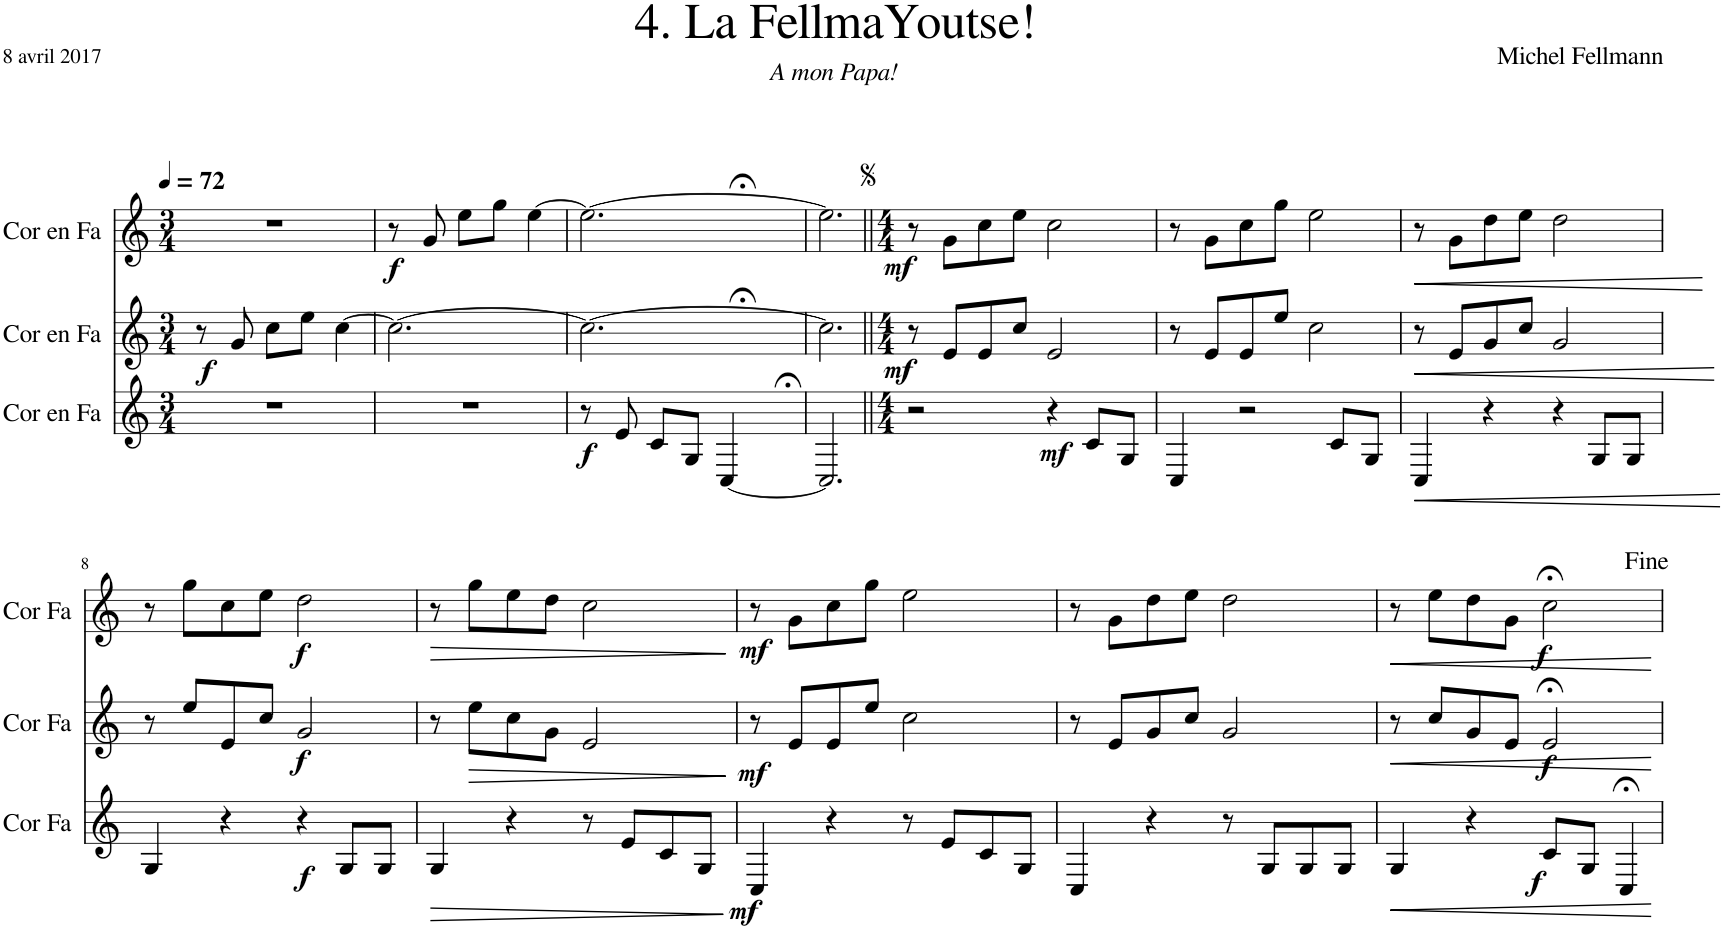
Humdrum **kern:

**kern	**dynam	**kern	**dynam	**kern	**dynam
*part3	*part3	*part2	*part2	*part1	*part1
*staff3	*staff3	*staff2	*staff2	*staff1	*staff1
*I"Cor en Fa	*	*I"Cor en Fa	*	*I"Cor en Fa	*
*I'Cor Fa	*	*I'Cor Fa	*	*I'Cor Fa	*
*clefG2	*	*clefG2	*	*clefG2	*
*Trd4c7	*	*Trd4c7	*	*Trd4c7	*
*k[]	*	*k[]	*	*k[]	*
*M3/4	*	*M3/4	*	*M3/4	*
*MM72	*	*MM72	*	*MM72	*
=1	=1	=1	=1	=1	=1
!	!	!	!LO:DY:b	!	!
2.r	.	8r	f	2.r	.
.	.	8g/	.	.	.
.	.	8cc\L	.	.	.
.	.	8ee\J	.	.	.
.	.	[4cc\	.	.	.
=2	=2	=2	=2	=2	=2
!	!	!	!	!	!LO:DY:b
2.r	.	2.cc\_	.	8r	f
.	.	.	.	8g/	.
.	.	.	.	8ee\L	.
.	.	.	.	8gg\J	.
.	.	.	.	[4ee\	.
=3	=3	=3	=3	=3	=3
!	!LO:DY:b	!	!	!	!
8r	f	2.cc;<\_	.	2.ee;<\_	.
8e/	.	.	.	.	.
8c/L	.	.	.	.	.
8G/J	.	.	.	.	.
[4C;</	.	.	.	.	.
=4	=4	=4	=4	=4	=4
2.C/]	.	2.cc\]	.	2.ee\]	.
=5||	=5||	=5||	=5||	=5||	=5||
*M4/4	*	*M4/4	*	*M4/4	*
!	!	!	!LO:DY:b	!	!LO:DY:b
2r	.	8r	mf	8r	mf
.	.	8e/L	.	8g\L	.
.	.	8e/	.	8cc\	.
.	.	8cc/J	.	8ee\J	.
!	!LO:DY:b	!	!	!	!
4r	mf	2e/	.	2cc\	.
8c/L	.	.	.	.	.
8G/J	.	.	.	.	.
=6	=6	=6	=6	=6	=6
4C/	.	8r	.	8r	.
.	.	8e/L	.	8g\L	.
2r	.	8e/	.	8cc\	.
.	.	8ee/J	.	8gg\J	.
.	.	2cc\	.	2ee\	.
8c/L	.	.	.	.	.
8G/J	.	.	.	.	.
=7	=7	=7	=7	=7	=7
!	!LO:HP:b	!	!LO:HP:b	!	!LO:HP:b
4C/	<	8r	<	8r	<
.	.	8e/L	.	8g\L	.
4r	.	8g/	.	8dd\	.
.	.	8cc/J	.	8ee\J	.
4r	.	2g/	.	2dd\	.
8G/L	.	.	.	.	.
8G/J	.	.	.	.	.
.	[	.	[	.	[
!!LO:LB:g=z
=8	=8	=8	=8	=8	=8
4G/	.	8r	.	8r	.
.	.	8ee/L	.	8gg\L	.
4r	.	8e/	.	8cc\	.
.	.	8cc/J	.	8ee\J	.
!	!LO:DY:b	!	!LO:DY:b	!	!LO:DY:b
4r	f	2g/	f	2dd\	f
8G/L	.	.	.	.	.
8G/J	.	.	.	.	.
=9	=9	=9	=9	=9	=9
!	!LO:HP:b	!	!	!	!LO:HP:b
4G/	>	8r	.	8r	>
!	!	!	!LO:HP:b	!	!
.	.	8ee\L	>	8gg\L	.
4r	.	8cc\	.	8ee\	.
.	.	8g\J	.	8dd\J	.
8r	.	2e/	.	2cc\	.
8e/L	.	.	.	.	.
8c/	.	.	.	.	.
8G/J	.	.	.	.	.
.	]	.	]	.	]
=10	=10	=10	=10	=10	=10
!	!LO:DY:b	!	!LO:DY:b	!	!LO:DY:b
4C/	mf	8r	mf	8r	mf
.	.	8e/L	.	8g\L	.
4r	.	8e/	.	8cc\	.
.	.	8ee/J	.	8gg\J	.
8r	.	2cc\	.	2ee\	.
8e/L	.	.	.	.	.
8c/	.	.	.	.	.
8G/J	.	.	.	.	.
=11	=11	=11	=11	=11	=11
4C/	.	8r	.	8r	.
.	.	8e/L	.	8g\L	.
4r	.	8g/	.	8dd\	.
.	.	8cc/J	.	8ee\J	.
8r	.	2g/	.	2dd\	.
8G/L	.	.	.	.	.
8G/	.	.	.	.	.
8G/J	.	.	.	.	.
=12	=12	=12	=12	=12	=12
!	!LO:HP:b	!	!LO:HP:b	!	!LO:HP:b
4G/	<	8r	<	8r	<
.	.	8cc/L	.	8ee\L	.
4r	.	8g/	.	8dd\	.
.	.	8e/J	.	8g\J	.
!	!LO:DY:b	!	!LO:DY:b	!	!LO:DY:b
8c/L	f	2e;</	f	2cc;<\	f
8G/J	.	.	.	.	.
4C;</	.	.	.	.	.
.	[	.	[	.	[
=	=	=	=	=	=
*-	*-	*-	*-	*-	*-
